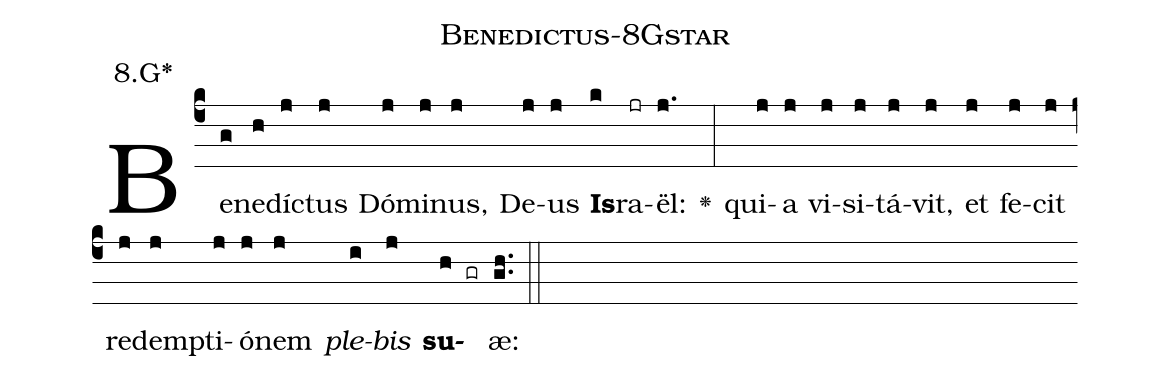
name: Benedictus-8Gstar;
annotation: 8.G*;
%%
(c4)Be(g)ne(h)dí(j)ctus(j) Dó(j)mi(j)nus,(j) De(j)us(j) <b>Is</b>(k)ra(jr)ël:(j.) <v>\greheightstar</v>(:) qui(j)a(j) vi(j)si(j)tá(j)vit,(j) et(j) fe(j)cit(j) re(j)dem(j)pti(j)ó(j)nem(j) <i>ple</i>(i)<i>bis</i>(j) <b>su</b>(h gr)æ:(gh..) (::)


%E(j) u(j) o(i) u(j) a(h) e.(gh..) (::)
